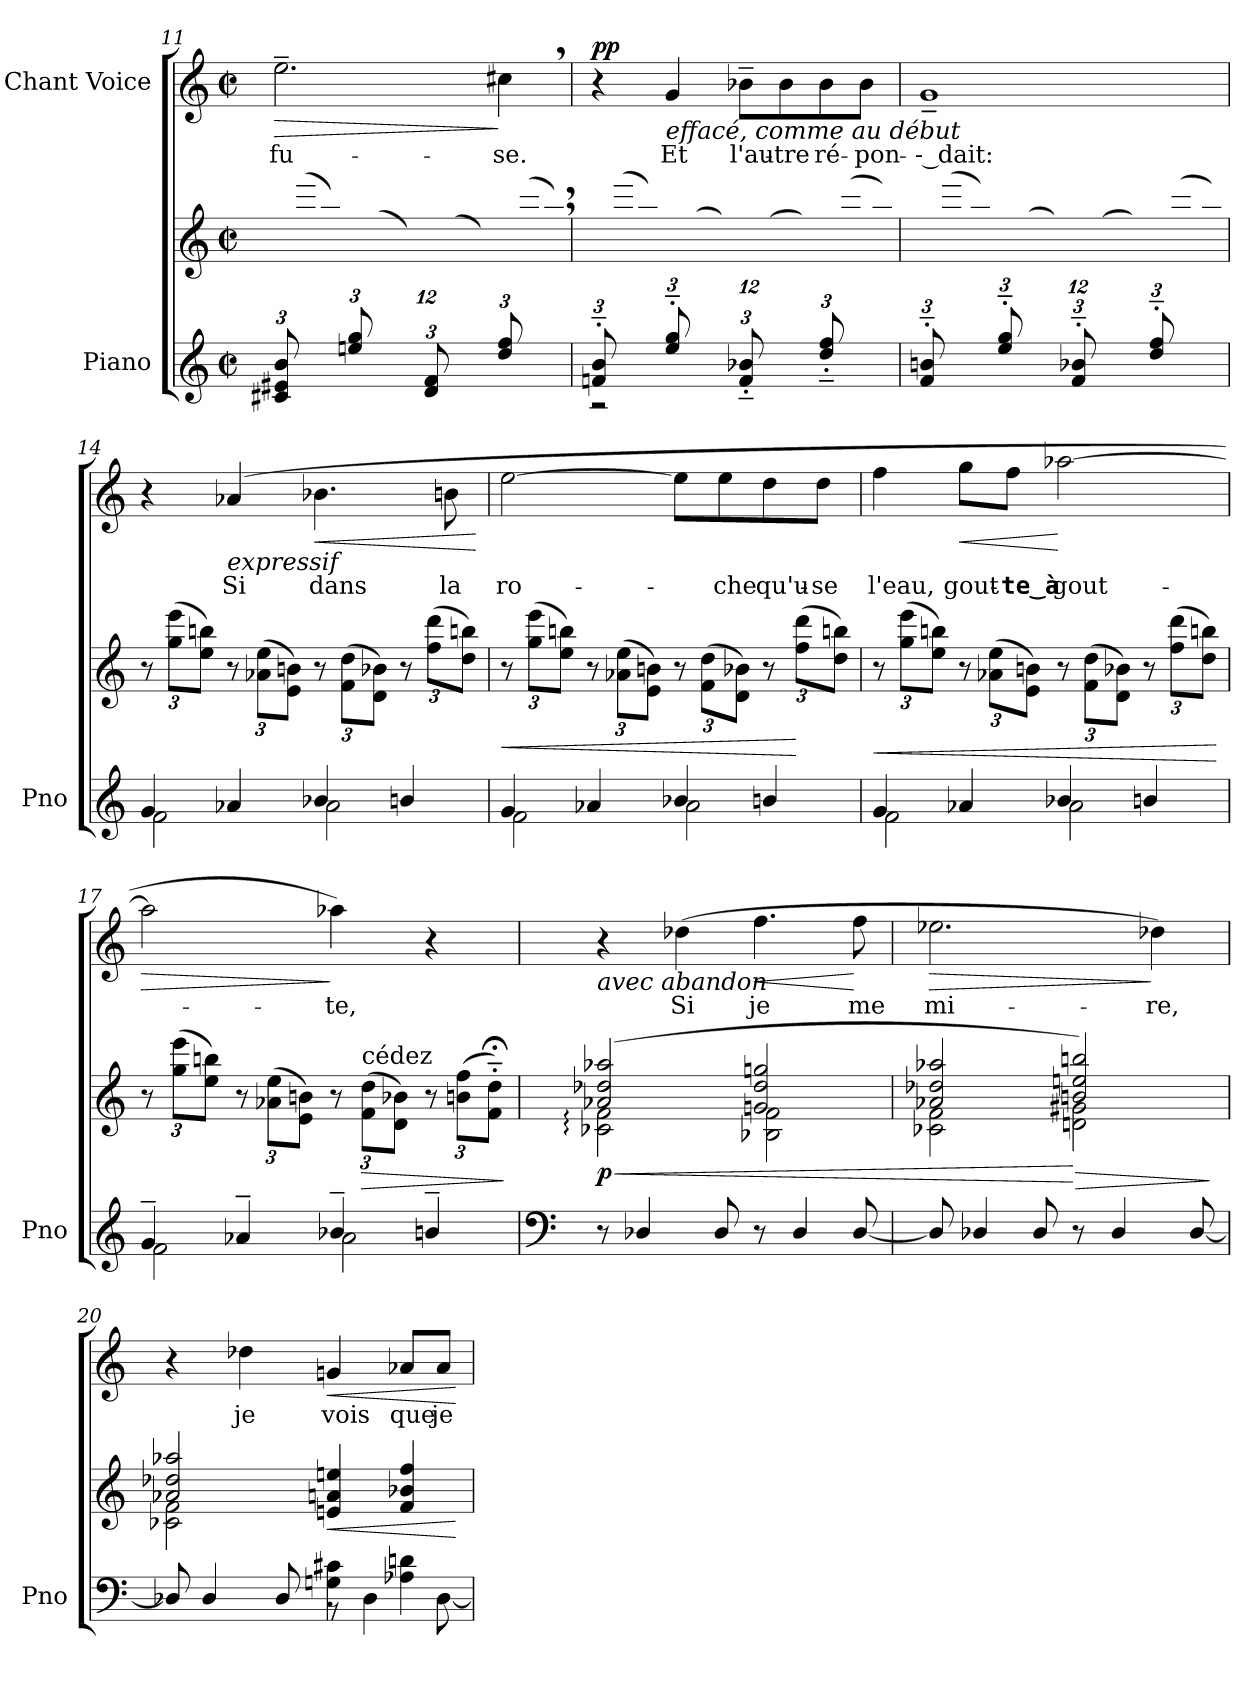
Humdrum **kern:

**kern	**kern	**dynam	**kern	**text	**dynam
*part2	*part2	*part2	*part1	*part1	*part1
*staff3	*staff2	*staff2/3	*staff1	*staff1	*staff1
*I"Piano	*	*	*I"Chant Voice	*	*
*I'Pno	*	*	*	*	*
*clefG2	*clefG2	*	*clefG2	*	*
*k[]	*k[]	*	*k[]	*	*
*M2/2	*M2/2	*	*M2/2	*	*
*met(c|)	*met(c|)	*	*met(c|)	*	*
*Xbrackettup	*	*	*	*	*
=11	=11	=11	=11	=11	=11
*^	*	*	*	*	*
!	!	!	!	!	!LO:LY:b	!LO:HP:b
12c#X/ 12e#X/ 12b/L	4ryy	12ryy	.	2.ee~\	-fu-	>
6ryy	.	(12ggn\ 12eeen\	.	.	.	.
.	.	12ee\ 12bb\J)	.	.	.	.
12een/ 12gg/L	4ryy	12ryy	.	.	.	.
6ryy	.	(12g\ 12ee\	.	.	.	.
.	.	12e#X\ 12b\J)	.	.	.	.
12d/ 12f/L	2ryy	12ryy	.	.	.	.
6ryy	.	(12f\ 12dd\	.	.	.	.
.	.	12d\ 12b\J)	.	.	.	.
!	!	!	!	!	!LO:LY:b	!
12dd/ 12ff/L	.	12ryy	.	4cc#X,\	-se.	]
6ryy	.	(12ff\ 12ddd\	.	.	.	.
.	.	12dd\, 12bb\,J)	.	.	.	.
!!LO:LB:g=z
=12	=12	=12	=12	=12	=12	=12
!	!	!	!	!	!	!LO:DY:a
12fn/'~ 12b/'~L	2r	12ryy	.	4r	.	pp
6ryy	.	(12gg\ 12eee\	.	.	.	.
.	.	12ee\'< 12bb\'<J)	.	.	.	.
!	!	!	!	!LO:TX:b:i:t=effacé, comme au début	!	!
!	!	!	!	!	!LO:LY:b	!
12ee/'~ 12gg/'~L	.	12ryy	.	4g/	Et	.
6ryy	.	(12g\ 12ee\	.	.	.	.
.	.	12e\' 12b\'J)	.	.	.	.
!	!	!	!	!	!LO:LY:b	!
12f/'~ 12b-X/'~L	2ryy	12ryy	.	8b-X~\L	l'au-	.
6ryy	.	(12g\ 12dd\	.	.	.	.
!	!	!	!	!	!LO:LY:b	!
.	.	.	.	8b-\	-tre	.
.	.	12d\' 12b-X\'J)	.	.	.	.
!	!	!	!	!	!LO:LY:b	!
12dd/'~ 12ff/'~L	.	12ryy	.	8b-\	ré-	.
6ryy	.	(12gg\ 12ddd\	.	.	.	.
!	!	!	!	!	!LO:LY:b	!
.	.	.	.	8b-\J	-pon-	.
.	.	12dd\' 12bb-X\'J)	.	.	.	.
!!LO:PB:g=z
=13	=13	=13	=13	=13	=13	=13
!	!	!	!	!	!LO:LY:b	!
12f/'~ 12bn/'~L	1ryy	12ryy	.	1g~>	-- dait:	.
6ryy	.	(12gg\ 12eee\	.	.	.	.
.	.	12ee\' 12bbn\'J)	.	.	.	.
12ee/'~ 12gg/'~L	.	12ryy	.	.	.	.
6ryy	.	(12g\ 12ee\	.	.	.	.
.	.	12e\' 12b\'J)	.	.	.	.
12f/'~ 12b-X/'~L	.	12ryy	.	.	.	.
6ryy	.	(12g\ 12dd\	.	.	.	.
.	.	12d\' 12b-X\'J)	.	.	.	.
12dd/'~ 12ff/'~L	.	12ryy	.	.	.	.
6ryy	.	(12gg\ 12ddd\	.	.	.	.
.	.	12dd\' 12bb-X\'J)	.	.	.	.
=14	=14	=14	=14	=14	=14	=14
*	*	*Xbrackettup	*	*	*	*
!	!	!	!LO:DY:b=2	!	!	!
!	!	!	!LO:DY:n=1:b=2	!	!	!
!	!	!	!LO:DY:n=2:b	!	!	!
4g/	2f\	12r	mf other-dynamics pp	4r	.	.
.	.	(12gg\ 12eee\L	.	.	.	.
.	.	12ee\ 12bbn\J)	.	.	.	.
!	!	!	!	!LO:TX:b:i:t=expressif	!	!
!	!	!	!	!	!LO:LY:b	!
4a-X/	.	12r	.	(4a-X/	Si	.
.	.	(12a-X\ 12ee\L	.	.	.	.
.	.	12e\ 12bn\J)	.	.	.	.
!	!	!	!	!	!LO:LY:b	!LO:HP:b
4b-X/	2a-\	12r	.	4.b-X\	dans	<
.	.	(12f\ 12dd\L	.	.	.	.
.	.	12d\ 12b-X\J)	.	.	.	.
4bn/	.	12r	.	.	.	.
.	.	(12ff\ 12ddd\L	.	.	.	.
!	!	!	!	!	!LO:LY:b	!
.	.	.	.	8bn\	la	.
.	.	12dd\ 12bbn\J)	.	.	.	.
*v	*v	*	*	*	*	*
.	.	.	.	.	[
!!LO:LB:g=z
=15	=15	=15	=15	=15	=15
*^	*	*	*	*	*
!	!	!	!LO:HP:b	!	!LO:LY:b	!
4g/	2f\	12r	<	[2ee\	ro-	.
.	.	(12gg\ 12eee\L	.	.	.	.
.	.	12ee\ 12bbn\J)	.	.	.	.
4a-X/	.	12r	.	.	.	.
.	.	(12a-X\ 12ee\L	.	.	.	.
.	.	12e\ 12bn\J)	.	.	.	.
4b-X/	2a-\	12r	.	8ee\L]	.	.
.	.	(12f\ 12dd\L	.	.	.	.
!	!	!	!	!	!LO:LY:b	!
.	.	.	.	8ee\	-che	.
.	.	12d\ 12b-X\J)	.	.	.	.
!	!	!	!	!	!LO:LY:b	!
4bn/	.	12r	.	8dd\	qu'u-	.
.	.	(12ff\ 12ddd\L	[	.	.	.
!	!	!	!	!	!LO:LY:b	!
.	.	.	.	8dd\J	-se	.
.	.	12dd\ 12bbn\J)	.	.	.	.
!!LO:LB:g=z
=16	=16	=16	=16	=16	=16	=16
!	!	!	!LO:HP:b	!	!LO:LY:b	!
4g/	2f\	12r	<	4ff\	l'eau,	.
.	.	(12gg\ 12eee\L	.	.	.	.
.	.	12ee\ 12bbn\J)	.	.	.	.
!	!	!	!	!	!LO:LY:b	!LO:HP:b
4a-X/	.	12r	.	8gg\L	gout-	<
.	.	(12a-X\ 12ee\L	.	.	.	.
!	!	!	!	!	!LO:LY:b	!
.	.	.	.	8ff\J	-te‿à	.
.	.	12e\ 12bn\J)	.	.	.	.
!	!	!	!	!	!LO:LY:b	!
4b-X/	2a-\	12r	.	[2aa-X\	gout-	[
.	.	(12f\ 12dd\L	.	.	.	.
.	.	12d\ 12b-X\J)	.	.	.	.
4bn/	.	12r	.	.	.	.
.	.	(12ff\ 12ddd\L	.	.	.	.
.	.	12dd\ 12bbn\J)	.	.	.	.
*v	*v	*	*	*	*	*
.	.	[	.	.	.
=17	=17	=17	=17	=17	=17
*^	*	*	*	*	*
!	!	!	!	!	!	!LO:HP:b
4g~/	2f\	12r	.	2aa-\]	.	>
.	.	(12gg\ 12eee\L	.	.	.	.
.	.	12ee\ 12bbn\J)	.	.	.	.
4a-X~/	.	12r	.	.	.	.
.	.	(12a-X\ 12ee\L	.	.	.	.
.	.	12e\ 12bn\J)	.	.	.	.
!	!	!	!	!	!LO:LY:b	!
4b-X~/	2a-\	12r	.	4aa-X\)	-te,	]
!	!	!LO:TX:a:t=cédez	!	!	!	!
!	!	!	!LO:HP:b	!	!	!
.	.	(12f\ 12dd\L	>	.	.	.
.	.	12d\ 12b-X\J)	.	.	.	.
4bn~/	.	12r	.	4r	.	.
.	.	(12bn\ 12ff\L	.	.	.	.
.	.	12f\;<'~ 12dd\;<'~J)	.	.	.	.
*v	*v	*	*	*	*	*
.	.	]	.	.	.
=18	=18	=18	=18	=18	=18
*clefF4	*	*	*	*	*
!	!	!	!LO:TX:b:i:t=avec abandon	!	!
!	!LO:TX:b:i:t=soutenu et vibrant	!	!	!	!
!	!	!LO:HP:b	!	!	!
*	*^	*	*	*	*
!	!	!	!LO:DY:n=1:b	!	!	!
8r	(2a-X/ 2dd-X/ 2aa-X/	2c-X\: 2f\:	< p	4r	.	.
4D-X/	.	.	.	.	.	.
!	!	!	!	!	!LO:LY:b	!
.	.	.	.	(4dd-X\	Si	.
8D-/	.	.	.	.	.	.
!	!	!	!	!	!LO:LY:b	!LO:HP:b
8r	2gn/ 2dd-/ 2ggn/	2B-X\ 2f\	.	4.ff\	je	<
4D-/	.	.	.	.	.	.
!	!	!	!	!	!LO:LY:b	!
[<8D-/	.	.	.	8ff\	me	[
!!LO:LB:g=z
=19	=19	=19	=19	=19	=19	=19
!	!	!	!	!	!LO:LY:b	!LO:HP:b
8D-/]	2a-X/ 2dd-X/ 2aa-X/	2c-X\ 2f\	.	2.ee-X\	mi-	>
4D-X/	.	.	.	.	.	.
8D-/	.	.	.	.	.	.
!	!	!	!LO:HP:n=1:b	!	!	!
8r	2bn/ 2een/ 2bbn/)	2dn\ 2g#X\	[ >	.	.	.
4D-/	.	.	.	.	.	.
!	!	!	!	!	!LO:LY:b	!
.	.	.	.	4dd-X\)	-re,	]
[<8D-/	.	.	.	.	.	.
*	*v	*v	*	*	*	*
.	.	]	.	.	.
=20	=20	=20	=20	=20	=20
*^	*^	*	*	*	*
2ryy	8D-X/]	2a-X/ 2dd-X/ 2aa-X/	2c-X\ 2f\	.	4r	.	.
.	4D-/	.	.	.	.	.	.
!	!	!	!	!	!	!LO:LY:b	!
.	.	.	.	.	4dd-X\	je	.
.	8D-/	.	.	.	.	.	.
!	!	!	!	!LO:HP:b	!	!LO:LY:b	!LO:HP:b
4Gn\ 4c#X\	8r	4en/ 4an/ 4een/	2ryy	<	4gn/	vois	<
.	4D-\	.	.	.	.	.	.
!	!	!	!	!	!	!LO:LY:b	!
4A-X\ 4dn\	.	4f/ 4b-X/ 4ff/	.	.	8a-X/L	que	.
!	!	!	!	!	!	!LO:LY:b	!
.	[<8D-\	.	.	.	8a-/J	je	.
*v	*v	*	*	*	*	*	*
*	*v	*v	*	*	*	*
.	.	[	.	.	[
=	=	=	=	=	=
*-	*-	*-	*-	*-	*-
